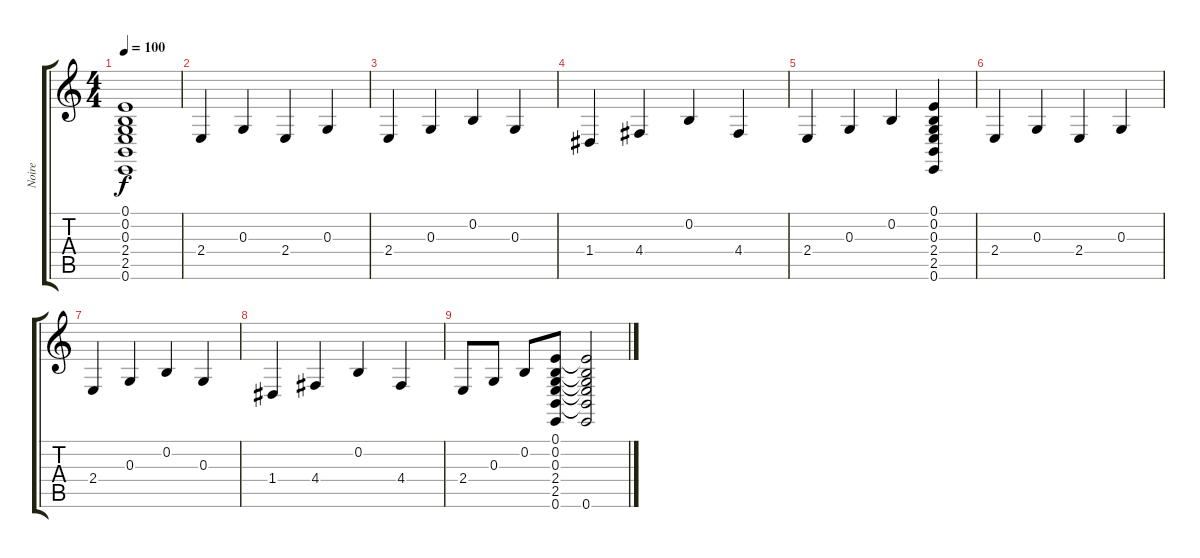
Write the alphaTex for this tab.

\track ("Noire" "Noire") {instrument acousticgrandpiano}
\staff {score tabs}
\tuning (E4 B3 G3 D3 A2 E2) {hide}
\ts (4 4)
\tempo 100
\clef g2
\ks c
(0.1 0.2 0.3 2.4 2.5 0.6).1{dy f instrument acousticgrandpiano} |
2.4.4 0.3.4 2.4.4 0.3.4 |
2.4.4 0.3.4 0.2.4 0.3.4 |
1.4.4 4.4.4 0.2.4 4.4.4 |
2.4.4 0.3.4 0.2.4 (0.1 0.2 0.3 2.4 2.5 0.6).4 |
2.4.4 0.3.4 2.4.4 0.3.4 |
2.4.4 0.3.4 0.2.4 0.3.4 |
1.4.4 4.4.4 0.2.4 4.4.4 |
2.4.8 0.3.8 0.2.8 (0.1 0.2 0.3 2.4 2.5 0.6).8 (0.1{t} 0.2{t} 0.3{t} 2.4{t} 2.5{t} 0.6).2
